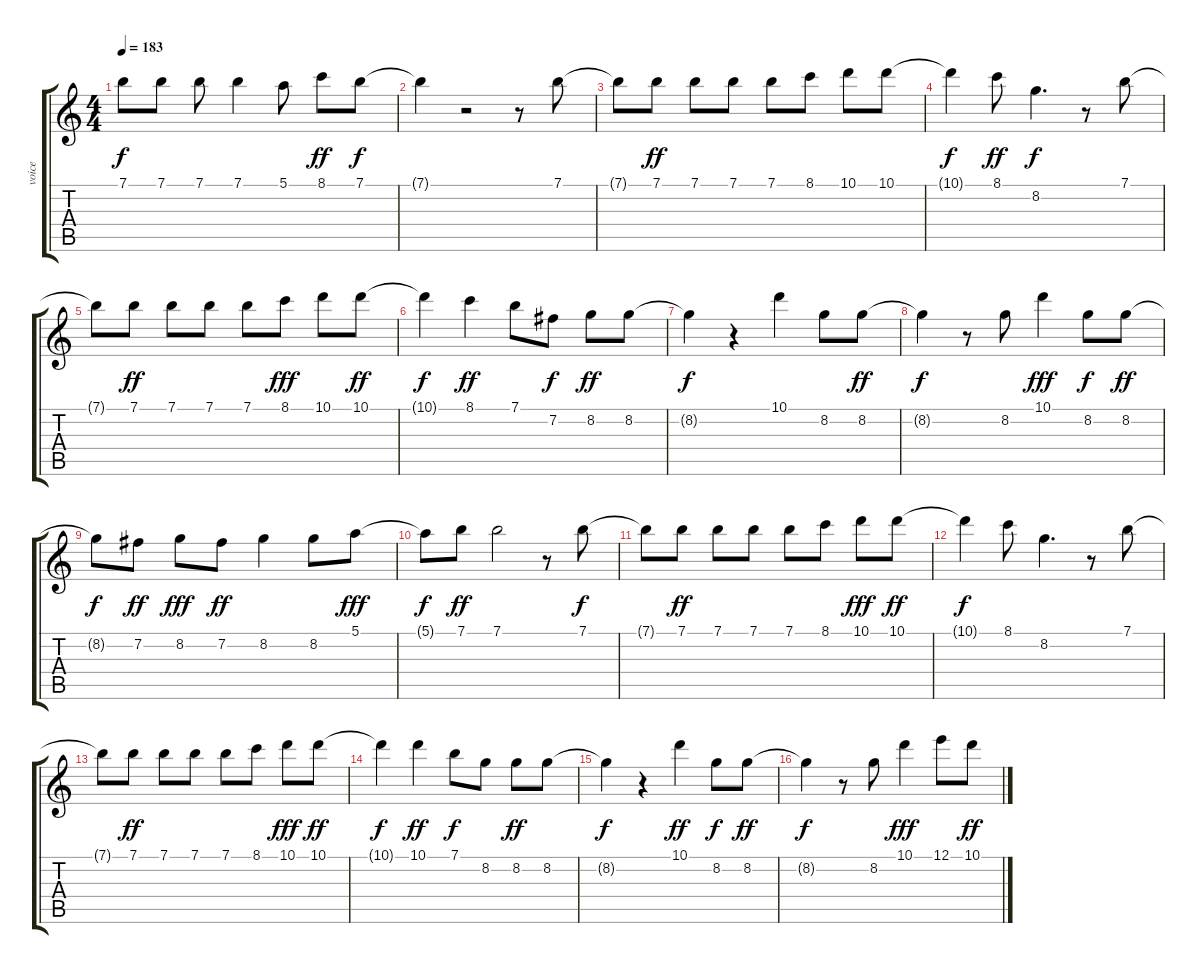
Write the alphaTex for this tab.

\track ("voice" "voice") {instrument distortionguitar}
\staff {score tabs}
\tuning (E4 B3 G3 D3 A2 E2) {hide}
\ts (4 4)
\tempo 183
\clef g2
\ks c
7.1.8{dy f} 7.1.8 7.1.8 7.1.4 5.1.8 8.1.8{dy ff} 7.1.8{dy f} |
7.1{t}.4 r.2 r.8 7.1.8 |
7.1{t}.8 7.1.8{dy ff} 7.1.8 7.1.8 7.1.8 8.1.8 10.1.8 10.1.8 |
10.1{t}.4{dy f} 8.1.8{dy ff} 8.2.4{d dy f} r.8 7.1.8 |
7.1{t}.8 7.1.8{dy ff} 7.1.8 7.1.8 7.1.8 8.1.8{dy fff} 10.1.8 10.1.8{dy ff} |
10.1{t}.4{dy f} 8.1.4{dy ff} 7.1.8 7.2.8{dy f} 8.2.8{dy ff} 8.2.8 |
8.2{t}.4{dy f} r.4 10.1.4 8.2.8 8.2.8{dy ff} |
8.2{t}.4{dy f} r.8 8.2.8 10.1.4{dy fff} 8.2.8{dy f} 8.2.8{dy ff} |
8.2{t}.8{dy f} 7.2.8{dy ff} 8.2.8{dy fff} 7.2.8{dy ff} 8.2.4 8.2.8 5.1.8{dy fff} |
5.1{t}.8{dy f} 7.1.8{dy ff} 7.1.2 r.8 7.1.8{dy f} |
7.1{t}.8 7.1.8{dy ff} 7.1.8 7.1.8 7.1.8 8.1.8 10.1.8{dy fff} 10.1.8{dy ff} |
10.1{t}.4{dy f} 8.1.8 8.2.4{d} r.8 7.1.8 |
7.1{t}.8 7.1.8{dy ff} 7.1.8 7.1.8 7.1.8 8.1.8 10.1.8{dy fff} 10.1.8{dy ff} |
10.1{t}.4{dy f} 10.1.4{dy ff} 7.1.8{dy f} 8.2.8 8.2.8{dy ff} 8.2.8 |
8.2{t}.4{dy f} r.4 10.1.4{dy ff} 8.2.8{dy f} 8.2.8{dy ff} |
8.2{t}.4{dy f} r.8 8.2.8 10.1.4{dy fff} 12.1.8 10.1.8{dy ff}
